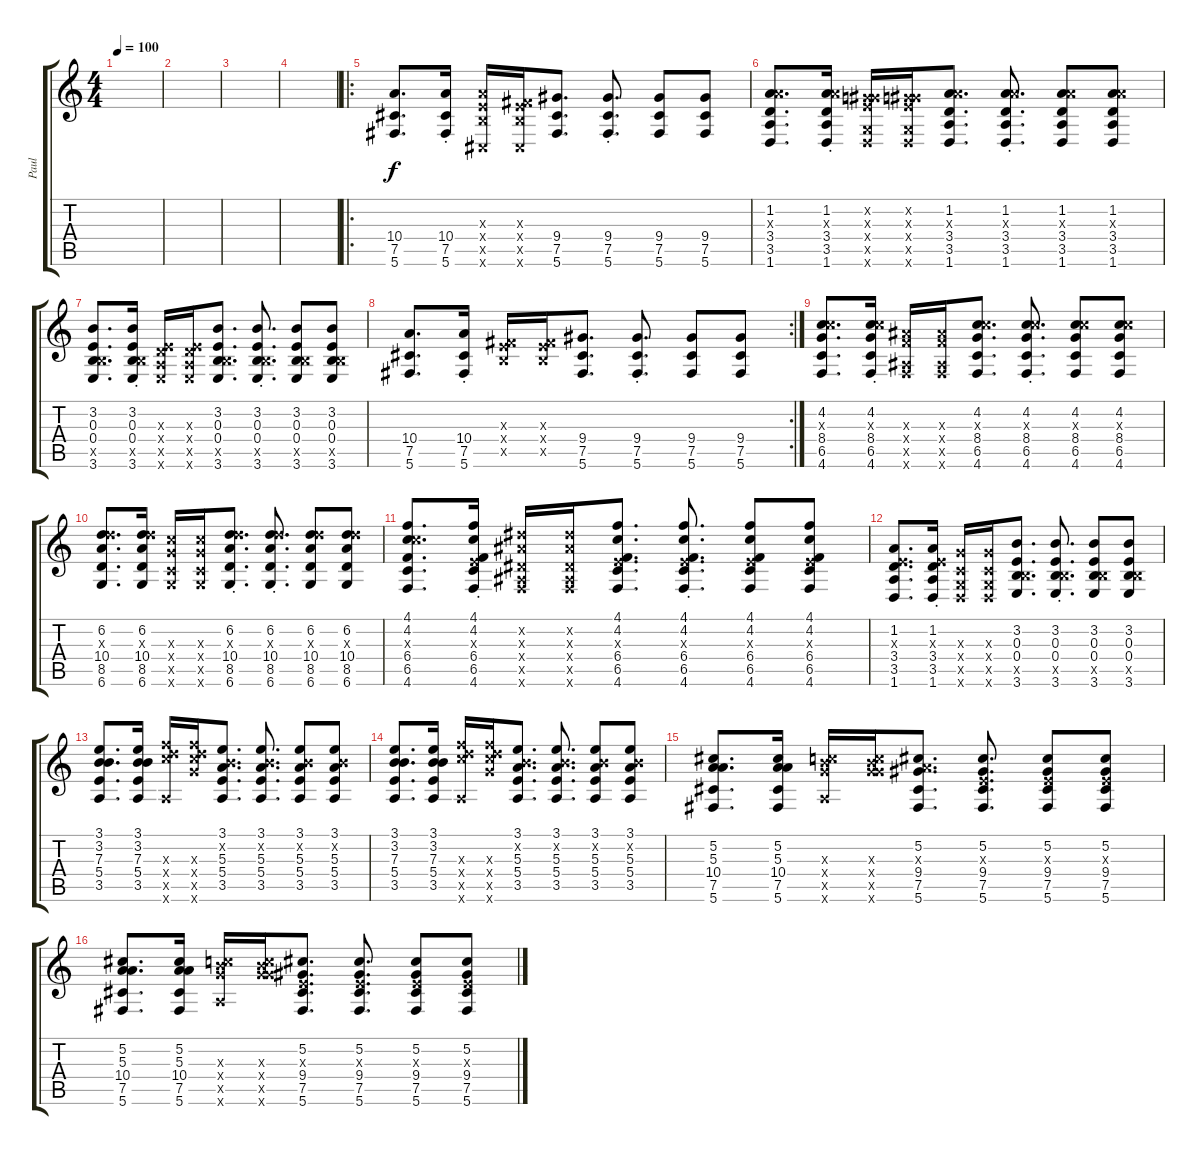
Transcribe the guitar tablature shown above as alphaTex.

\track ("Paul" "Paul") {instrument distortionguitar}
\staff {score tabs}
\tuning (Db4 Ab3 E3 B2 Gb2 Db2) {hide}
\ts (4 4)
\tempo 100
\clef g2
\ks c
|
|
|
|
\ro
(10.4 7.5 5.6).8{d volume 13 balance 14} (10.4{st} 7.5{st} 5.6{st}).16 (0.3{x} 10.4{x} 5.5{x} 0.6{x}).16 (0.3{x} 7.4{x} 5.5{x} 0.6{x}).16 (9.4 7.5 5.6).8{d} (9.4{st} 7.5{st} 5.6{st}).8{d} (9.4 7.5 5.6).8 (9.4 7.5 5.6).8 |
(1.2 5.3{x} 3.4 3.5 1.6).8{d} (1.2 5.3{x} 3.4{st} 3.5{st} 1.6{st}).16 (0.2{x} 3.3{x} 5.4{x} 1.5{x} 1.6{x}).16 (0.2{x} 3.3{x} 5.4{x} 1.5{x} 1.6{x}).16 (1.2 5.3{x} 3.4 3.5 1.6).8{d} (1.2{st} 5.3{x} 3.4{st} 3.5{st} 1.6{st}).8{d} (1.2 5.3{x} 3.4 3.5 1.6).8 (1.2 5.3{x} 3.4 3.5 1.6).8 |
(3.2 0.3 0.4 5.5{x} 3.6).8{d} (3.2{st} 0.3{st} 0.4{st} 5.5{x} 3.6{st}).16 (0.3{x} 3.4{x} 3.5{x} 3.6{x}).16 (0.3{x} 3.4{x} 3.5{x} 3.6{x}).16 (3.2 0.3 0.4 5.5{x} 3.6).8{d} (3.2{st} 0.3{st} 0.4{st} 5.5{st x} 3.6{st}).8{d} (3.2 0.3 0.4 5.5{x} 3.6).8 (3.2 0.3 0.4 5.5{x} 3.6).8 |
\rc 2
(10.4 7.5 5.6).8{d} (10.4{st} 7.5{st} 5.6{st}).16 (0.3{x} 7.4{x} 5.5{x}).16 (0.3{x} 7.4{x} 5.5{x}).16 (9.4 7.5 5.6).8{d} (9.4{st} 7.5{st} 5.6{st}).8{d} (9.4 7.5 5.6).8 (9.4 7.5 5.6).8 |
(4.2 8.3{x} 8.4 6.5 4.6).8{d} (4.2 8.3{st x} 8.4{st} 6.5 4.6{st}).16 (6.3{x} 6.4{x} 4.5{x} 4.6{x}).16 (6.3{x} 6.4{x} 4.5{x} 4.6{x}).16 (4.2 8.3{x} 8.4 6.5 4.6).8{d} (4.2{st} 8.3{st x} 8.4{st} 6.5{st} 4.6{st}).8{d} (4.2 8.3{x} 8.4 6.5 4.6).8 (4.2 8.3{x} 8.4 6.5 4.6).8 |
(6.2 10.3{x} 10.4 8.5 6.6).8{d} (6.2 10.3{x} 10.4 8.5 6.6).16 (8.3{x} 8.4{x} 6.5{x} 6.6{x}).16 (8.3{x} 8.4{x} 6.5{x} 6.6{x}).16 (6.2 10.3{st x} 10.4{st} 8.5{st} 6.6{st}).8{d} (6.2{st} 10.3{st x} 10.4{st} 8.5{st} 6.6{st}).8{d} (6.2 10.3{x} 10.4 8.5 6.6).8 (6.2 10.3{x} 10.4 8.5 6.6).8 |
(4.1 4.2 8.3{x} 6.4 6.5 4.6).8{d} (4.1{st} 4.2{st} 0.3{x} 6.4{st} 6.5{st} 4.6{st}).16 (7.2{x} 6.3{x} 4.4{x} 4.5{x} 4.6{x}).16 (7.2{x} 6.3{x} 4.4{x} 4.5{x} 4.6{x}).16 (4.1 4.2 0.3{x} 6.4 6.5 4.6).8{d} (4.1{st} 4.2{st} 0.3{x} 6.4{st} 6.5{st} 4.6{st}).8{d} (4.1 4.2 0.3{x} 6.4 6.5 4.6).8 (4.1 4.2 0.3{x} 6.4 6.5 4.6).8 |
(1.2 0.3{x} 3.4 3.5 1.6).8{d} (1.2{st} 0.3{x} 3.4{st} 3.5{st} 1.6{st}).16 (3.3{x} 1.4{x} 1.5{x} 1.6{x}).16 (3.3{x} 1.4{x} 1.5{x} 1.6{x}).16 (3.2 0.3 0.4 5.5{x} 3.6).8{d} (3.2{st} 0.3{st} 0.4{st} 5.5{st x} 3.6{st}).8{d} (3.2 0.3 0.4 5.5{x} 3.6).8 (3.2 0.3 0.4 5.5{x} 3.6).8 |
(3.1 3.2 7.3 5.4 3.5).8{d} (3.1 3.2 7.3 5.4 3.5).16 (10.3{x} 18.4{x} 18.5{x} 8.6{x}).16 (10.3{x} 18.4{x} 18.5{x} 18.6{x}).16 (3.1 3.2{x} 5.3 5.4 3.5).8{d} (3.1 3.2{x} 5.3 5.4 3.5).8{d} (3.1 3.2{x} 5.3 5.4 3.5).8 (3.1 3.2{x} 5.3 5.4 3.5).8 |
(3.1 3.2 7.3 5.4 3.5).8{d} (3.1 3.2 7.3 5.4 3.5).16 (10.3{x} 18.4{x} 18.5{x} 8.6{x}).16 (10.3{x} 18.4{x} 18.5{x} 18.6{x}).16 (3.1 3.2{x} 5.3 5.4 3.5).8{d} (3.1 3.2{x} 5.3 5.4 3.5).8{d} (3.1 3.2{x} 5.3 5.4 3.5).8 (3.1 3.2{x} 5.3 5.4 3.5).8 |
(5.2 5.3 10.4 7.5 5.6).8{d} (5.2 5.3 10.4 7.5 5.6).16 (7.3{x} 8.4{x} 18.5{x} 8.6{x}).16 (7.3{x} 8.4{x} 18.5{x} 18.6{x}).16 (5.2 5.3{x} 9.4 7.5 5.6).8{d} (5.2 0.3{x} 9.4 7.5 5.6).8{d} (5.2 0.3{x} 9.4 7.5 5.6).8 (5.2 0.3{x} 9.4 7.5 5.6).8 |
(5.2 5.3 10.4 7.5 5.6).8{d} (5.2 5.3 10.4 7.5 5.6).16 (7.3{x} 8.4{x} 18.5{x} 8.6{x}).16 (7.3{x} 8.4{x} 18.5{x} 18.6{x}).16 (5.2 0.3{x} 9.4 7.5 5.6).8{d} (5.2 0.3{x} 9.4 7.5 5.6).8{d} (5.2 0.3{x} 9.4 7.5 5.6).8 (5.2 0.3{x} 9.4 7.5 5.6).8
